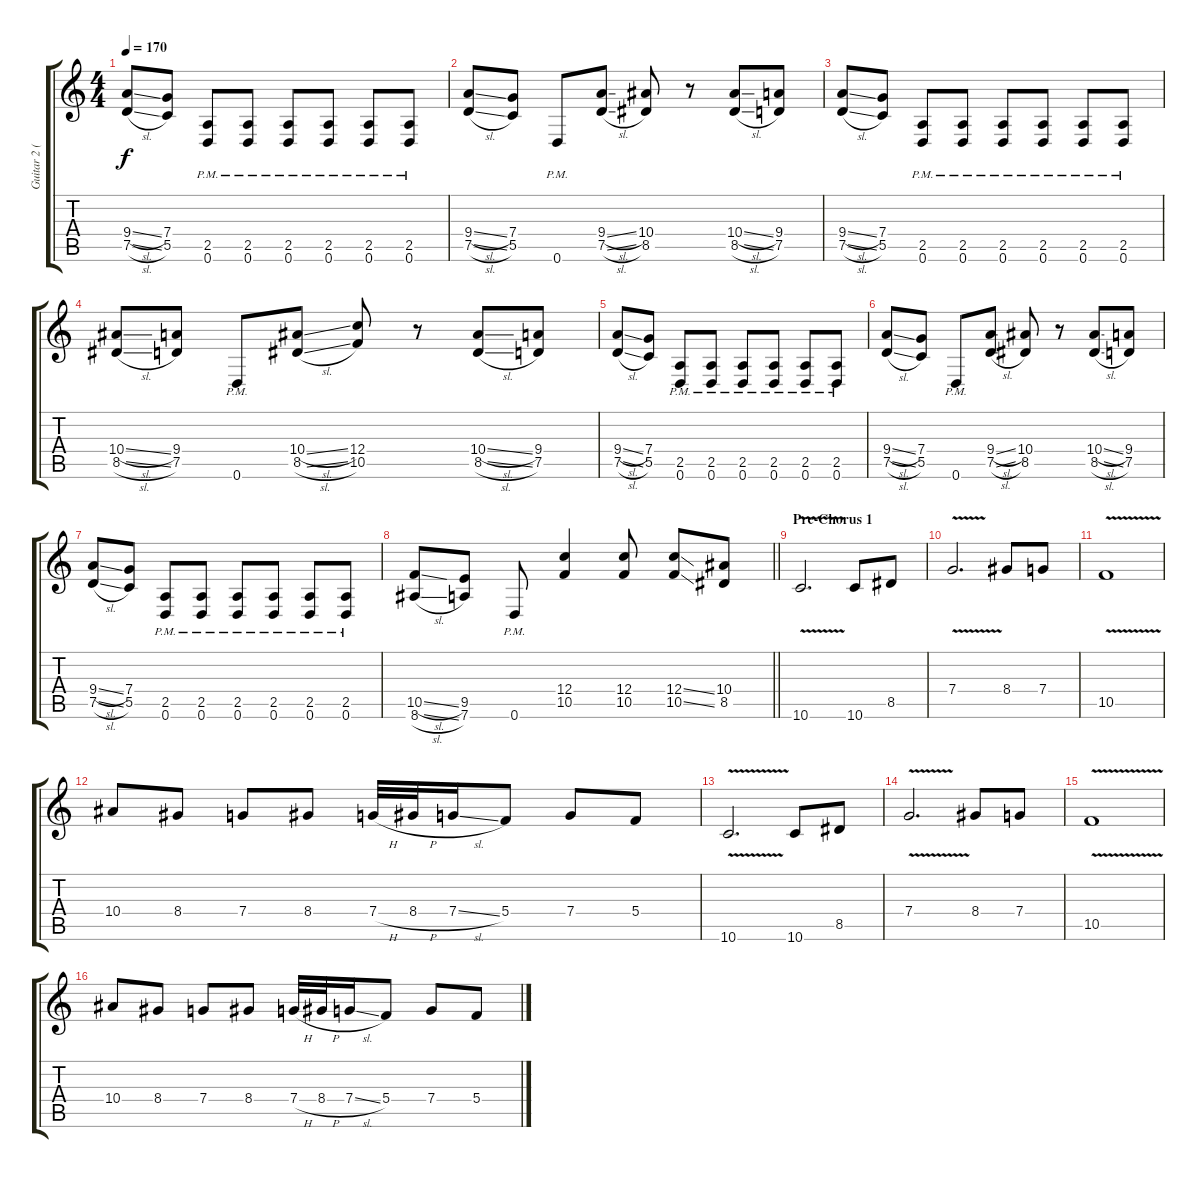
\track ("Guitar 2 (Distortion)" "Guitar 2 (") {instrument distortionguitar}
\staff {score tabs}
\tuning (D4 A3 F3 C3 G2 D2) {hide}
\ts (4 4)
\tempo 170
\clef g2
\ks c
(9.4{sl} 7.5{sl}).8{dy f} (7.4 5.5).8 (2.5{pm} 0.6{pm}).8 (2.5{pm} 0.6{pm}).8 (2.5{pm} 0.6{pm}).8 (2.5{pm} 0.6{pm}).8 (2.5{pm} 0.6{pm}).8 (2.5{pm} 0.6{pm}).8 |
(9.4{sl} 7.5{sl}).8 (7.4 5.5).8 0.6{pm}.8 (9.4{sl} 7.5{sl}).8 (10.4 8.5).8 r.8 (10.4{sl} 8.5{sl}).8 (9.4 7.5).8 |
(9.4{sl} 7.5{sl}).8 (7.4 5.5).8 (2.5{pm} 0.6{pm}).8 (2.5{pm} 0.6{pm}).8 (2.5{pm} 0.6{pm}).8 (2.5{pm} 0.6{pm}).8 (2.5{pm} 0.6{pm}).8 (2.5{pm} 0.6{pm}).8 |
(10.4{sl} 8.5{sl}).8 (9.4 7.5).8 0.6{pm}.8 (10.4{sl} 8.5{sl}).8 (12.4 10.5).8 r.8 (10.4{sl} 8.5{sl}).8 (9.4 7.5).8 |
(9.4{sl} 7.5{sl}).8 (7.4 5.5).8 (2.5{pm} 0.6{pm}).8 (2.5{pm} 0.6{pm}).8 (2.5{pm} 0.6{pm}).8 (2.5{pm} 0.6{pm}).8 (2.5{pm} 0.6{pm}).8 (2.5{pm} 0.6{pm}).8 |
(9.4{sl} 7.5{sl}).8 (7.4 5.5).8 0.6{pm}.8 (9.4{sl} 7.5{sl}).8 (10.4 8.5).8 r.8 (10.4{sl} 8.5{sl}).8 (9.4 7.5).8 |
(9.4{sl} 7.5{sl}).8 (7.4 5.5).8 (2.5{pm} 0.6{pm}).8 (2.5{pm} 0.6{pm}).8 (2.5{pm} 0.6{pm}).8 (2.5{pm} 0.6{pm}).8 (2.5{pm} 0.6{pm}).8 (2.5{pm} 0.6{pm}).8 |
\barLineRight lightlight
(10.5{sl} 8.6{sl}).8 (9.5 7.6).8 0.6{pm}.8 (12.4 10.5).4 (12.4 10.5).8 (12.4{ss} 10.5{ss}).8 (10.4 8.5).8 |
\section ("" "Pre-Chorus 1")
10.6{v}.2{d} 10.6.8 8.5.8 |
7.4{v}.2{d} 8.4.8 7.4.8 |
10.5{v}.1 |
10.4.8 8.4.8 7.4.8 8.4.8 7.4{h}.32 8.4{h}.32 7.4{sl}.16 5.4.8 7.4.8 5.4.8 |
10.6{v}.2{d} 10.6.8 8.5.8 |
7.4{v}.2{d} 8.4.8 7.4.8 |
10.5{v}.1 |
10.4.8 8.4.8 7.4.8 8.4.8 7.4{h}.32 8.4{h}.32 7.4{sl}.16 5.4.8 7.4.8 5.4.8
